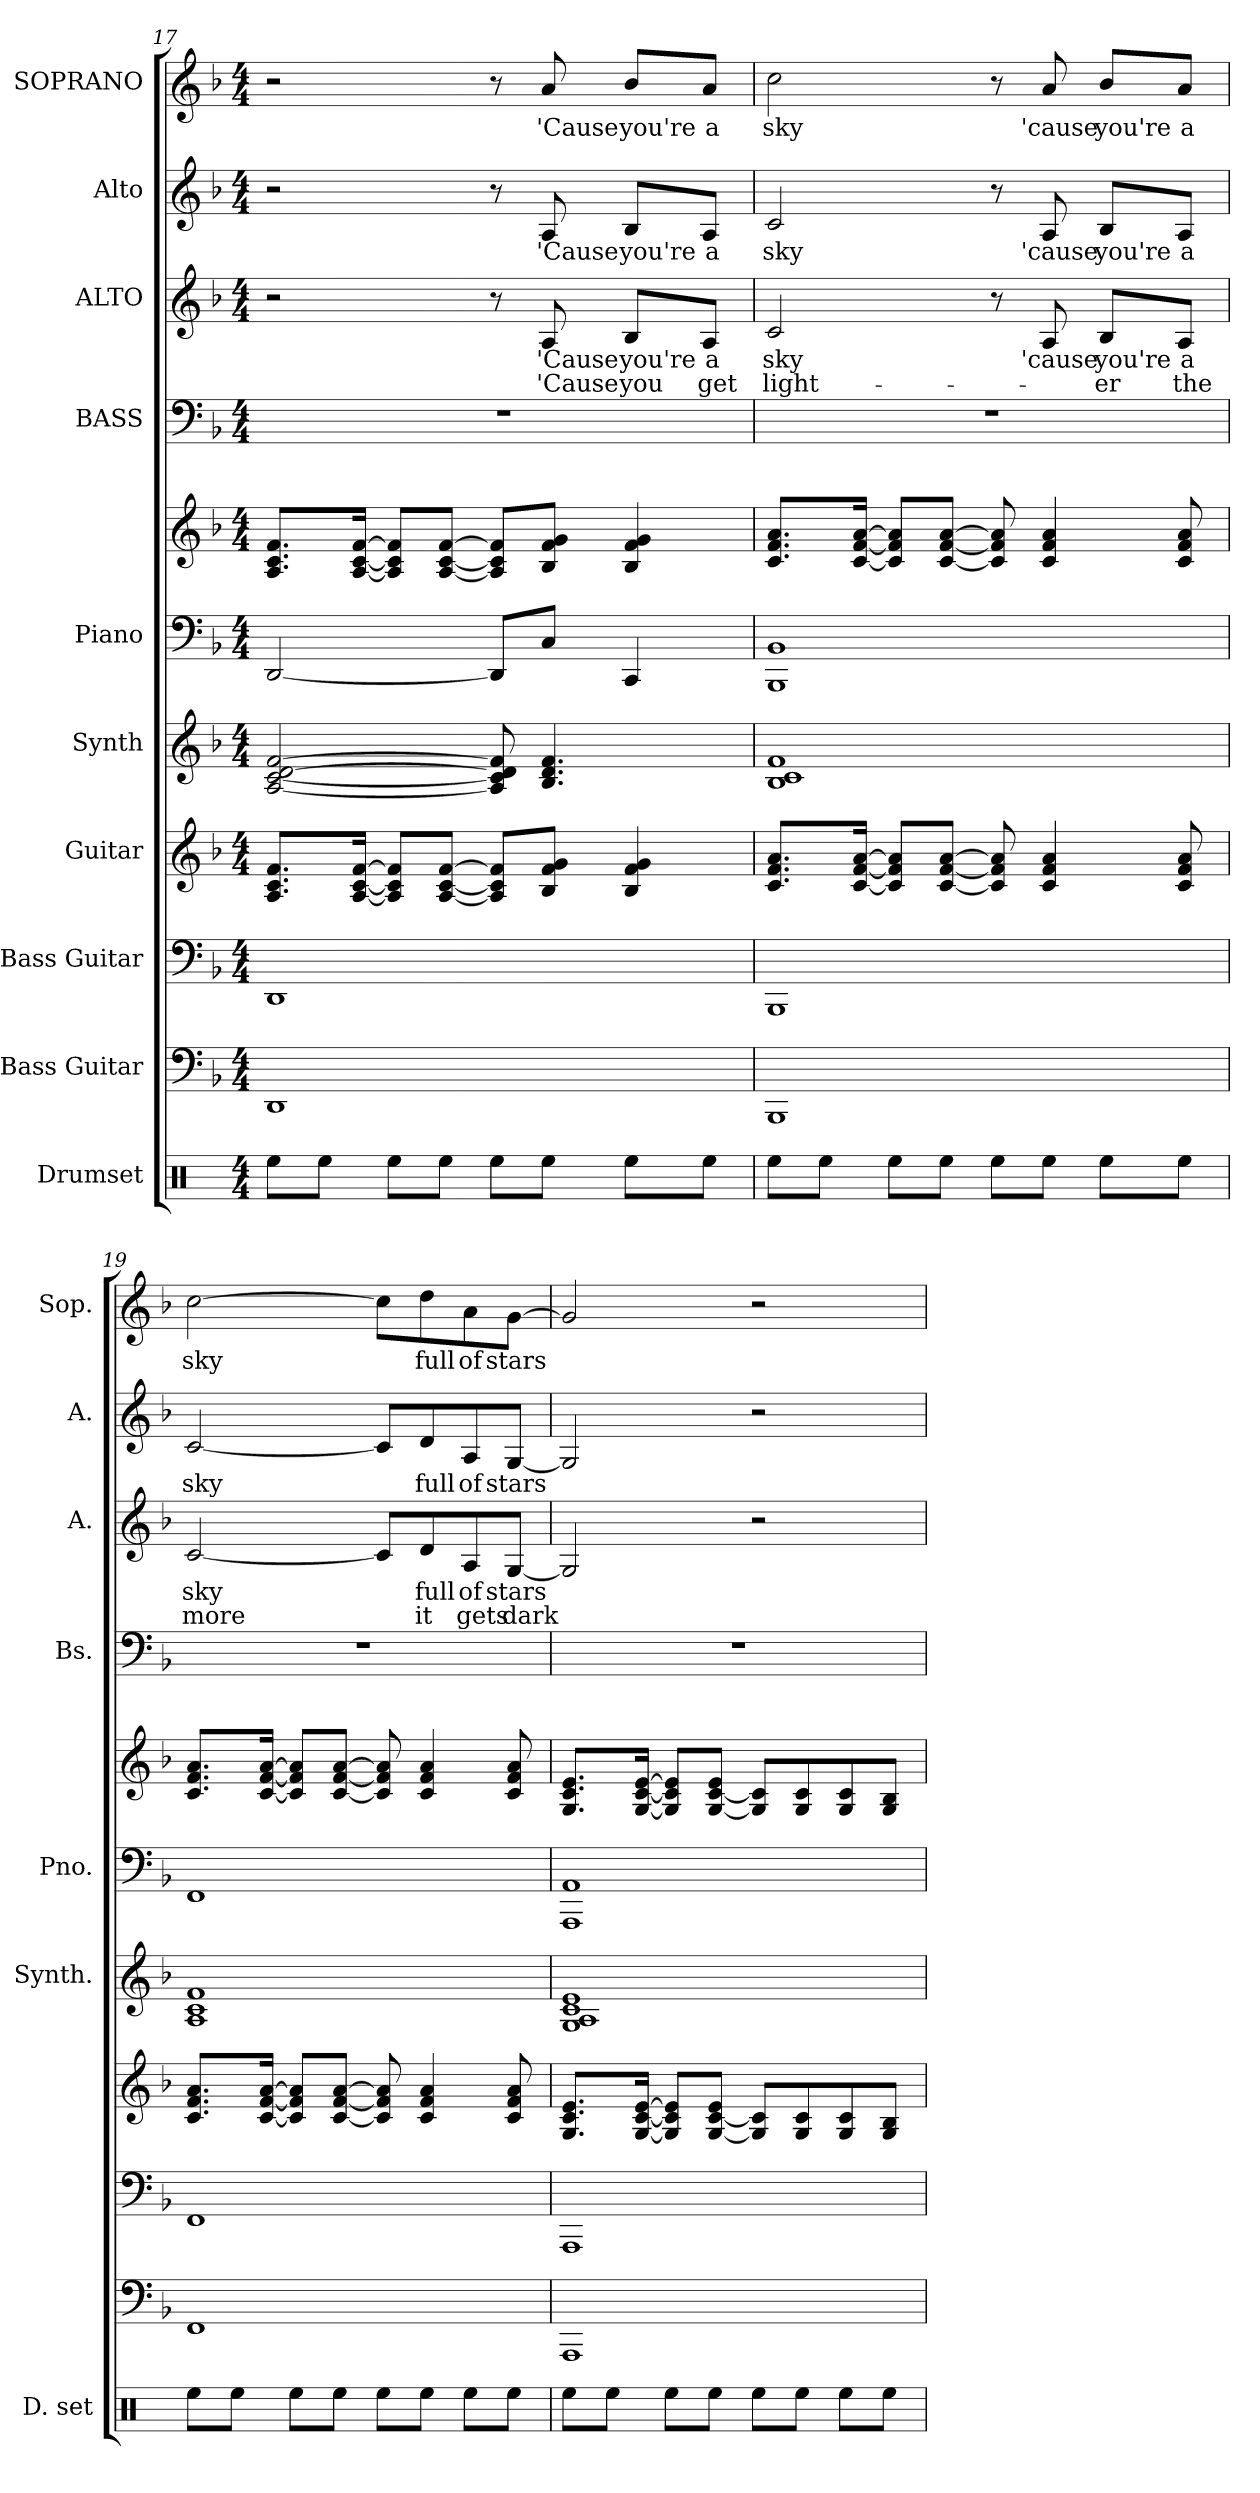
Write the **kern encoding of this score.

**kern	**kern	**kern	**kern	**kern	**kern	**kern	**kern	**kern	**text	**text	**kern	**text	**kern	**text
*part10	*part9	*part8	*part7	*part6	*part5	*part5	*part4	*part3	*part3	*part3	*part2	*part2	*part1	*part1
*staff11	*staff10	*staff9	*staff8	*staff7	*staff6	*staff5	*staff4	*staff3	*staff3	*staff3	*staff2	*staff2	*staff1	*staff1
*I"Drumset	*I"Bass Guitar	*I"Bass Guitar	*I"Guitar	*I"Synth	*I"Piano	*	*I"BASS	*I"ALTO	*	*	*I"Alto	*	*I"SOPRANO	*
*I'D. set	*	*	*	*I'Synth.	*I'Pno.	*	*I'Bs.	*I'A.	*	*	*I'A.	*	*I'Sop.	*
*clefX	*	*clefF4	*clefG2	*clefG2	*clefF4	*clefG2	*clefF4	*clefG2	*	*	*clefG2	*	*clefG2	*
*k[]	*k[b-]	*k[b-]	*k[b-]	*k[b-]	*k[b-]	*k[b-]	*k[b-]	*k[b-]	*	*	*k[b-]	*	*k[b-]	*
*	*d:	*d:	*d:	*d:	*d:	*d:	*d:	*d:	*	*	*d:	*	*d:	*
*M4/4	*M4/4	*M4/4	*M4/4	*M4/4	*M4/4	*M4/4	*M4/4	*M4/4	*	*	*M4/4	*	*M4/4	*
=17	=17	=17	=17	=17	=17	=17	=17	=17	=17	=17	=17	=17	=17	=17
8Ree\L	1DD	1DD	8.A/ 8.c/ 8.f/L	[2A/ [2c/ [2d/ [2f/	[2DD/	8.A/ 8.c/ 8.f/L	1r	2r	.	.	2r	.	2r	.
8Ree\J	.	.	.	.	.	.	.	.	.	.	.	.	.	.
.	.	.	[16A/ [16c/ [16f/Jk	.	.	[16A/ [16c/ [16f/Jk	.	.	.	.	.	.	.	.
8Ree\L	.	.	8A/] 8c/] 8f/]L	.	.	8A/] 8c/] 8f/]L	.	.	.	.	.	.	.	.
8Ree\J	.	.	[8A/ [8c/ [8f/J	.	.	[8A/ [8c/ [8f/J	.	.	.	.	.	.	.	.
8Ree\L	.	.	8A/] 8c/] 8f/]L	8A/] 8c/] 8d/] 8f/]	8DD/L]	8A/] 8c/] 8f/]L	.	8r	.	.	8r	.	8r	.
!	!	!	!	!	!	!	!	!	!LO:LY:b	!LO:LY:b	!	!LO:LY:b	!	!LO:LY:b
8Ree\J	.	.	8B-/ 8f/ 8g/J	4.B-/ 4.d/ 4.f/	8C/J	8B-/ 8f/ 8g/J	.	8A/	'Cause	'Cause	8A/	'Cause	8a/	'Cause
!	!	!	!	!	!	!	!	!	!LO:LY:b	!LO:LY:b	!	!LO:LY:b	!	!LO:LY:b
8Ree\L	.	.	4B-/ 4f/ 4g/	.	4CC/	4B-/ 4f/ 4g/	.	8B-/L	you're	you	8B-/L	you're	8b-/L	you're
!	!	!	!	!	!	!	!	!	!LO:LY:b	!LO:LY:b	!	!LO:LY:b	!	!LO:LY:b
8Ree\J	.	.	.	.	.	.	.	8A/J	a	get	8A/J	a	8a/J	a
!!LO:PB:g=z
=18	=18	=18	=18	=18	=18	=18	=18	=18	=18	=18	=18	=18	=18	=18
!	!	!	!	!	!	!	!	!	!LO:LY:b	!LO:LY:b	!	!LO:LY:b	!	!LO:LY:b
8Ree\L	1BBB-	1BBB-	8.c/ 8.f/ 8.a/L	1B- 1c 1f	1BBB- 1BB-	8.c/ 8.f/ 8.a/L	1r	2c/	sky	light-	2c/	sky	2cc\	sky
8Ree\J	.	.	.	.	.	.	.	.	.	.	.	.	.	.
.	.	.	[16c/ [16f/ [16a/Jk	.	.	[16c/ [16f/ [16a/Jk	.	.	.	.	.	.	.	.
8Ree\L	.	.	8c/] 8f/] 8a/]L	.	.	8c/] 8f/] 8a/]L	.	.	.	.	.	.	.	.
8Ree\J	.	.	[8c/ [8f/ [8a/J	.	.	[8c/ [8f/ [8a/J	.	.	.	.	.	.	.	.
8Ree\L	.	.	8c/] 8f/] 8a/]	.	.	8c/] 8f/] 8a/]	.	8r	.	.	8r	.	8r	.
!	!	!	!	!	!	!	!	!	!LO:LY:b	!	!	!LO:LY:b	!	!LO:LY:b
8Ree\J	.	.	4c/ 4f/ 4a/	.	.	4c/ 4f/ 4a/	.	8A/	'cause	.	8A/	'cause	8a/	'cause
!	!	!	!	!	!	!	!	!	!LO:LY:b	!LO:LY:b	!	!LO:LY:b	!	!LO:LY:b
8Ree\L	.	.	.	.	.	.	.	8B-/L	you're	-er	8B-/L	you're	8b-/L	you're
!	!	!	!	!	!	!	!	!	!LO:LY:b	!LO:LY:b	!	!LO:LY:b	!	!LO:LY:b
8Ree\J	.	.	8c/ 8f/ 8a/	.	.	8c/ 8f/ 8a/	.	8A/J	a	the	8A/J	a	8a/J	a
!!LO:PB:g=z
=19	=19	=19	=19	=19	=19	=19	=19	=19	=19	=19	=19	=19	=19	=19
!	!	!	!	!	!	!	!	!	!LO:LY:b	!LO:LY:b	!	!LO:LY:b	!	!LO:LY:b
8Ree\L	1FF	1FF	8.c/ 8.f/ 8.a/L	1A 1c 1f	1FF	8.c/ 8.f/ 8.a/L	1r	[2c/	sky	more	[2c/	sky	[2cc\	sky
8Ree\J	.	.	.	.	.	.	.	.	.	.	.	.	.	.
.	.	.	[16c/ [16f/ [16a/Jk	.	.	[16c/ [16f/ [16a/Jk	.	.	.	.	.	.	.	.
8Ree\L	.	.	8c/] 8f/] 8a/]L	.	.	8c/] 8f/] 8a/]L	.	.	.	.	.	.	.	.
8Ree\J	.	.	[8c/ [8f/ [8a/J	.	.	[8c/ [8f/ [8a/J	.	.	.	.	.	.	.	.
8Ree\L	.	.	8c/] 8f/] 8a/]	.	.	8c/] 8f/] 8a/]	.	8c/L]	.	.	8c/L]	.	8cc\L]	.
!	!	!	!	!	!	!	!	!	!LO:LY:b	!LO:LY:b	!	!LO:LY:b	!	!LO:LY:b
8Ree\J	.	.	4c/ 4f/ 4a/	.	.	4c/ 4f/ 4a/	.	8d/	full	it	8d/	full	8dd\	full
!	!	!	!	!	!	!	!	!	!LO:LY:b	!LO:LY:b	!	!LO:LY:b	!	!LO:LY:b
8Ree\L	.	.	.	.	.	.	.	8A/	of	gets	8A/	of	8a\	of
!	!	!	!	!	!	!	!	!	!LO:LY:b	!LO:LY:b	!	!LO:LY:b	!	!LO:LY:b
8Ree\J	.	.	8c/ 8f/ 8a/	.	.	8c/ 8f/ 8a/	.	[8G/J	stars	dark	[8G/J	stars	[8g\J	stars
=20	=20	=20	=20	=20	=20	=20	=20	=20	=20	=20	=20	=20	=20	=20
8Ree\L	1AAA	1AAA	8.G/ 8.c/ 8.e/L	1G 1A 1c 1e	1AAA 1AA	8.G/ 8.c/ 8.e/L	1r	2G/]	.	.	2G/]	.	2g/]	.
8Ree\J	.	.	.	.	.	.	.	.	.	.	.	.	.	.
.	.	.	[16G/ [16c/ [16e/Jk	.	.	[16G/ [16c/ [16e/Jk	.	.	.	.	.	.	.	.
8Ree\L	.	.	8G/] 8c/] 8e/]L	.	.	8G/] 8c/] 8e/]L	.	.	.	.	.	.	.	.
8Ree\J	.	.	[8G/ [8c/ 8e/J	.	.	[8G/ [8c/ 8e/J	.	.	.	.	.	.	.	.
8Ree\L	.	.	8G/] 8c/]L	.	.	8G/] 8c/]L	.	2r	.	.	2r	.	2r	.
8Ree\J	.	.	8G/ 8c/	.	.	8G/ 8c/	.	.	.	.	.	.	.	.
8Ree\L	.	.	8G/ 8c/	.	.	8G/ 8c/	.	.	.	.	.	.	.	.
8Ree\J	.	.	8G/ 8B-/J	.	.	8G/ 8B-/J	.	.	.	.	.	.	.	.
=	=	=	=	=	=	=	=	=	=	=	=	=	=	=
*-	*-	*-	*-	*-	*-	*-	*-	*-	*-	*-	*-	*-	*-	*-
